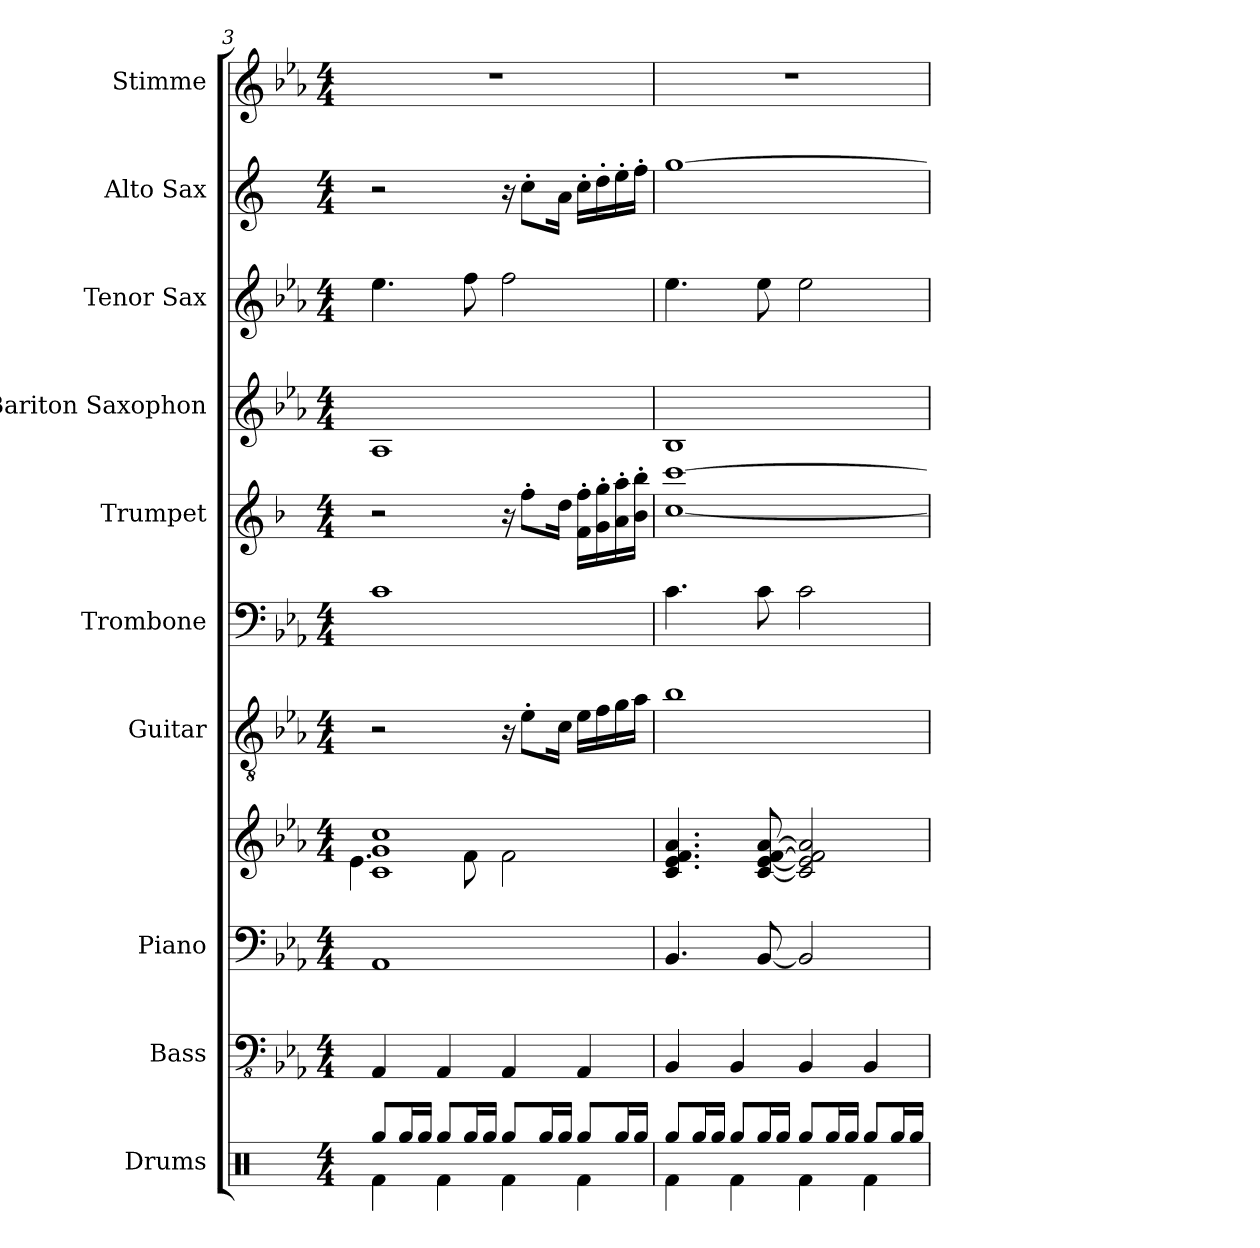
**kern	**kern	**kern	**kern	**kern	**kern	**kern	**kern	**kern	**kern	**kern
*part10	*part9	*part8	*part8	*part7	*part6	*part5	*part4	*part3	*part2	*part1
*staff11	*staff10	*staff9	*staff8	*staff7	*staff6	*staff5	*staff4	*staff3	*staff2	*staff1
*I"Drums	*I"Bass	*I"Piano	*	*I"Guitar	*I"Trombone	*I"Trumpet	*I"Bariton Saxophon	*I"Tenor Sax	*I"Alto Sax	*I"Stimme
*I'Drums	*I'Bass	*I'Piano	*	*I'Gtr.	*I'Tbn.	*I'Tpt.	*I'Bar. Sax.	*I'Tenor	*I'Alto	*I'St.
*clefX	*clefFv4	*clefF4	*clefG2	*clefGv2	*clefF4	*clefG2	*clefG2	*clefG2	*clefG2	*clefG2
*	*	*	*	*	*	*ITrd1c2	*ITrd12c21	*ITrd8c14	*ITrd5c9	*
*k[]	*k[b-e-a-]	*k[b-e-a-]	*k[b-e-a-]	*k[b-e-a-]	*k[b-e-a-]	*k[b-e-a-]	*k[b-e-a-]	*k[b-e-a-]	*k[b-e-a-]	*k[b-e-a-]
*M4/4	*M4/4	*M4/4	*M4/4	*M4/4	*M4/4	*M4/4	*M4/4	*M4/4	*M4/4	*M4/4
=3	=3	=3	=3	=3	=3	=3	=3	=3	=3	=3
*^	*	*	*^	*	*	*	*	*	*	*
8Rgg/L	4Rf\	4AAA-/	1AA-	1c 1g 1cc	4.e-\	2r	1c	2r	1AA-	4.e-\	2r	1r
16Rgg/L	.	.	.	.	.	.	.	.	.	.	.	.
16Rgg/JJ	.	.	.	.	.	.	.	.	.	.	.	.
8Rgg/L	4Rf\	4AAA-/	.	.	.	.	.	.	.	.	.	.
16Rgg/L	.	.	.	.	8f\	.	.	.	.	8f\	.	.
16Rgg/JJ	.	.	.	.	.	.	.	.	.	.	.	.
8Rgg/L	4Rf\	4AAA-/	.	.	2f\	16r	.	16r	.	2f\	16r	.
.	.	.	.	.	.	8e-'\L	.	8ee-'\L	.	.	8e-'\L	.
16Rgg/L	.	.	.	.	.	.	.	.	.	.	.	.
16Rgg/JJ	.	.	.	.	.	16c\Jk	.	16cc\Jk	.	.	16c\Jk	.
8Rgg/L	4Rf\	4AAA-/	.	.	.	16e-\LL	.	16e-\' 16ee-\'LL	.	.	16e-'\LL	.
.	.	.	.	.	.	16f\	.	16f\' 16ff\'	.	.	16f'\	.
16Rgg/L	.	.	.	.	.	16g\	.	16g\' 16gg\'	.	.	16g'\	.
16Rgg/JJ	.	.	.	.	.	16a-\JJ	.	16a-\' 16aa-\'JJ	.	.	16a-'\JJ	.
*	*	*	*	*v	*v	*	*	*	*	*	*	*
=4	=4	=4	=4	=4	=4	=4	=4	=4	=4	=4	=4
8Rgg/L	4Rf\	4BBB-/	4.BB-/	4.c/ 4.e-/ 4.f/ 4.a-/	1b-	4.c\	[1b- [1bb-	1BB-	4.e-\	[1b-	1r
16Rgg/L	.	.	.	.	.	.	.	.	.	.	.
16Rgg/JJ	.	.	.	.	.	.	.	.	.	.	.
8Rgg/L	4Rf\	4BBB-/	.	.	.	.	.	.	.	.	.
16Rgg/L	.	.	[8BB-/	[8c/ [8e-/ [8f/ [8a-/	.	8c\	.	.	8e-\	.	.
16Rgg/JJ	.	.	.	.	.	.	.	.	.	.	.
8Rgg/L	4Rf\	4BBB-/	2BB-/]	2c/] 2e-/] 2f/] 2a-/]	.	2c\	.	.	2e-\	.	.
16Rgg/L	.	.	.	.	.	.	.	.	.	.	.
16Rgg/JJ	.	.	.	.	.	.	.	.	.	.	.
8Rgg/L	4Rf\	4BBB-/	.	.	.	.	.	.	.	.	.
16Rgg/L	.	.	.	.	.	.	.	.	.	.	.
16Rgg/JJ	.	.	.	.	.	.	.	.	.	.	.
*v	*v	*	*	*	*	*	*	*	*	*	*
=	=	=	=	=	=	=	=	=	=	=
*-	*-	*-	*-	*-	*-	*-	*-	*-	*-	*-
